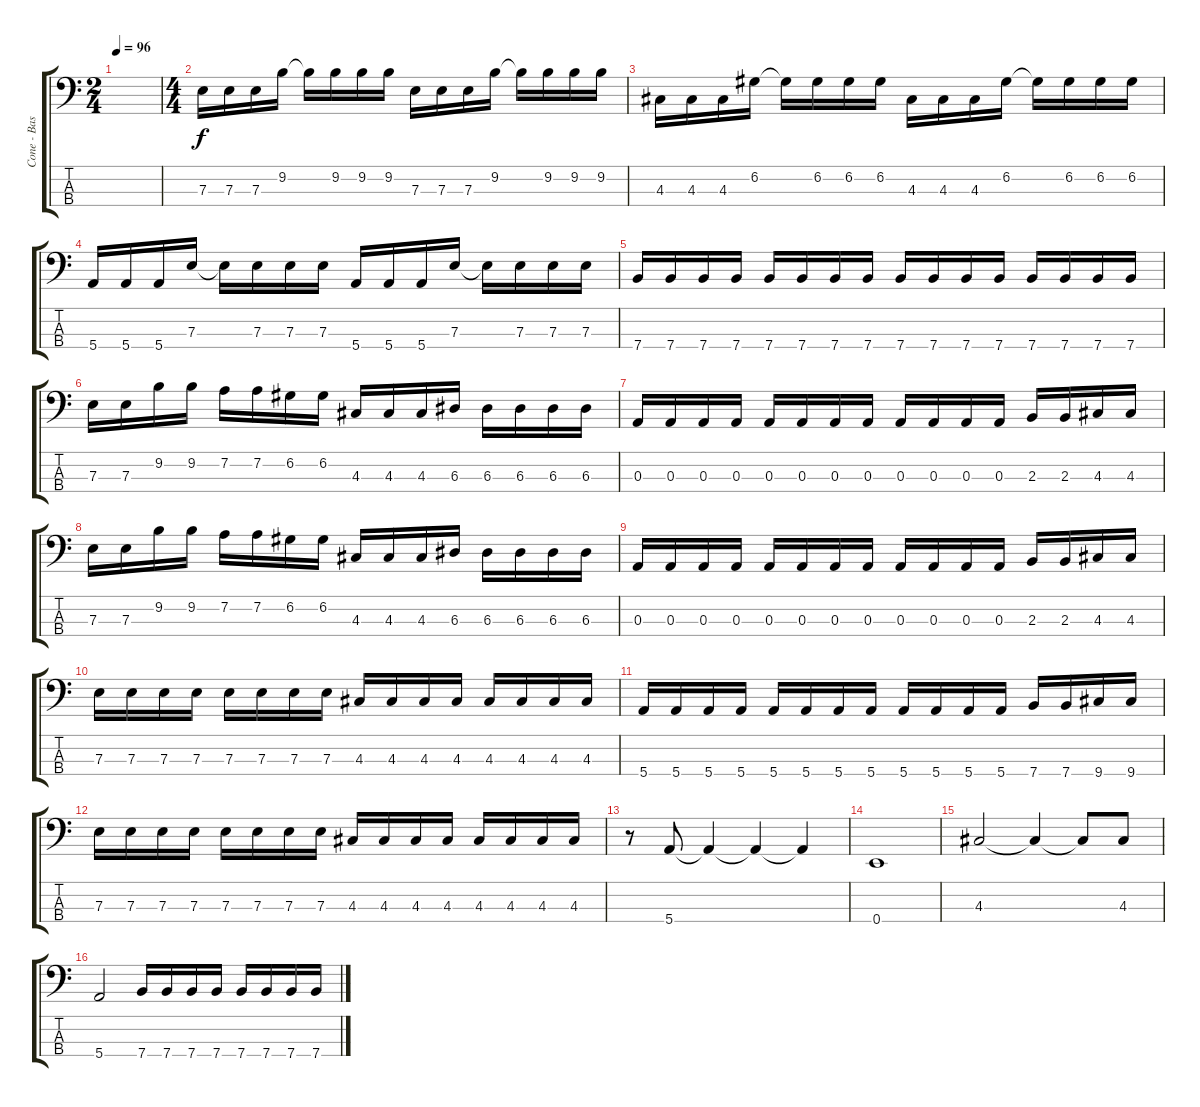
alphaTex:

\track ("Cone - Bass" "Cone - Bas") {instrument electricbasspick}
\staff {score tabs}
\tuning (G2 D2 A1 E1) {hide}
\ts (2 4)
\tempo 96
\clef f4
\ks c
|
\ts (4 4)
7.3.16 7.3.16 7.3.16 9.2.16 9.2{t}.16 9.2.16 9.2.16 9.2.16 7.3.16 7.3.16 7.3.16 9.2.16 9.2{t}.16 9.2.16 9.2.16 9.2.16 |
4.3.16 4.3.16 4.3.16 6.2.16 6.2{t}.16 6.2.16 6.2.16 6.2.16 4.3.16 4.3.16 4.3.16 6.2.16 6.2{t}.16 6.2.16 6.2.16 6.2.16 |
5.4.16 5.4.16 5.4.16 7.3.16 7.3{t}.16 7.3.16 7.3.16 7.3.16 5.4.16 5.4.16 5.4.16 7.3.16 7.3{t}.16 7.3.16 7.3.16 7.3.16 |
7.4.16 7.4.16 7.4.16 7.4.16 7.4.16 7.4.16 7.4.16 7.4.16 7.4.16 7.4.16 7.4.16 7.4.16 7.4.16 7.4.16 7.4.16 7.4.16 |
7.3.16 7.3.16 9.2.16 9.2.16 7.2.16 7.2.16 6.2.16 6.2.16 4.3.16 4.3.16 4.3.16 6.3.16 6.3.16 6.3.16 6.3.16 6.3.16 |
0.3.16 0.3.16 0.3.16 0.3.16 0.3.16 0.3.16 0.3.16 0.3.16 0.3.16 0.3.16 0.3.16 0.3.16 2.3.16 2.3.16 4.3.16 4.3.16 |
7.3.16 7.3.16 9.2.16 9.2.16 7.2.16 7.2.16 6.2.16 6.2.16 4.3.16 4.3.16 4.3.16 6.3.16 6.3.16 6.3.16 6.3.16 6.3.16 |
0.3.16 0.3.16 0.3.16 0.3.16 0.3.16 0.3.16 0.3.16 0.3.16 0.3.16 0.3.16 0.3.16 0.3.16 2.3.16 2.3.16 4.3.16 4.3.16 |
7.3.16 7.3.16 7.3.16 7.3.16 7.3.16 7.3.16 7.3.16 7.3.16 4.3.16 4.3.16 4.3.16 4.3.16 4.3.16 4.3.16 4.3.16 4.3.16 |
5.4.16 5.4.16 5.4.16 5.4.16 5.4.16 5.4.16 5.4.16 5.4.16 5.4.16 5.4.16 5.4.16 5.4.16 7.4.16 7.4.16 9.4.16 9.4.16 |
7.3.16 7.3.16 7.3.16 7.3.16 7.3.16 7.3.16 7.3.16 7.3.16 4.3.16 4.3.16 4.3.16 4.3.16 4.3.16 4.3.16 4.3.16 4.3.16 |
r.8 5.4.8 5.4{t}.4 5.4{t}.4 5.4{t}.4 |
0.4.1 |
4.3.2 4.3{t}.4 4.3{t}.8 4.3.8 |
5.4.2 7.4.16 7.4.16 7.4.16 7.4.16 7.4.16 7.4.16 7.4.16 7.4.16
